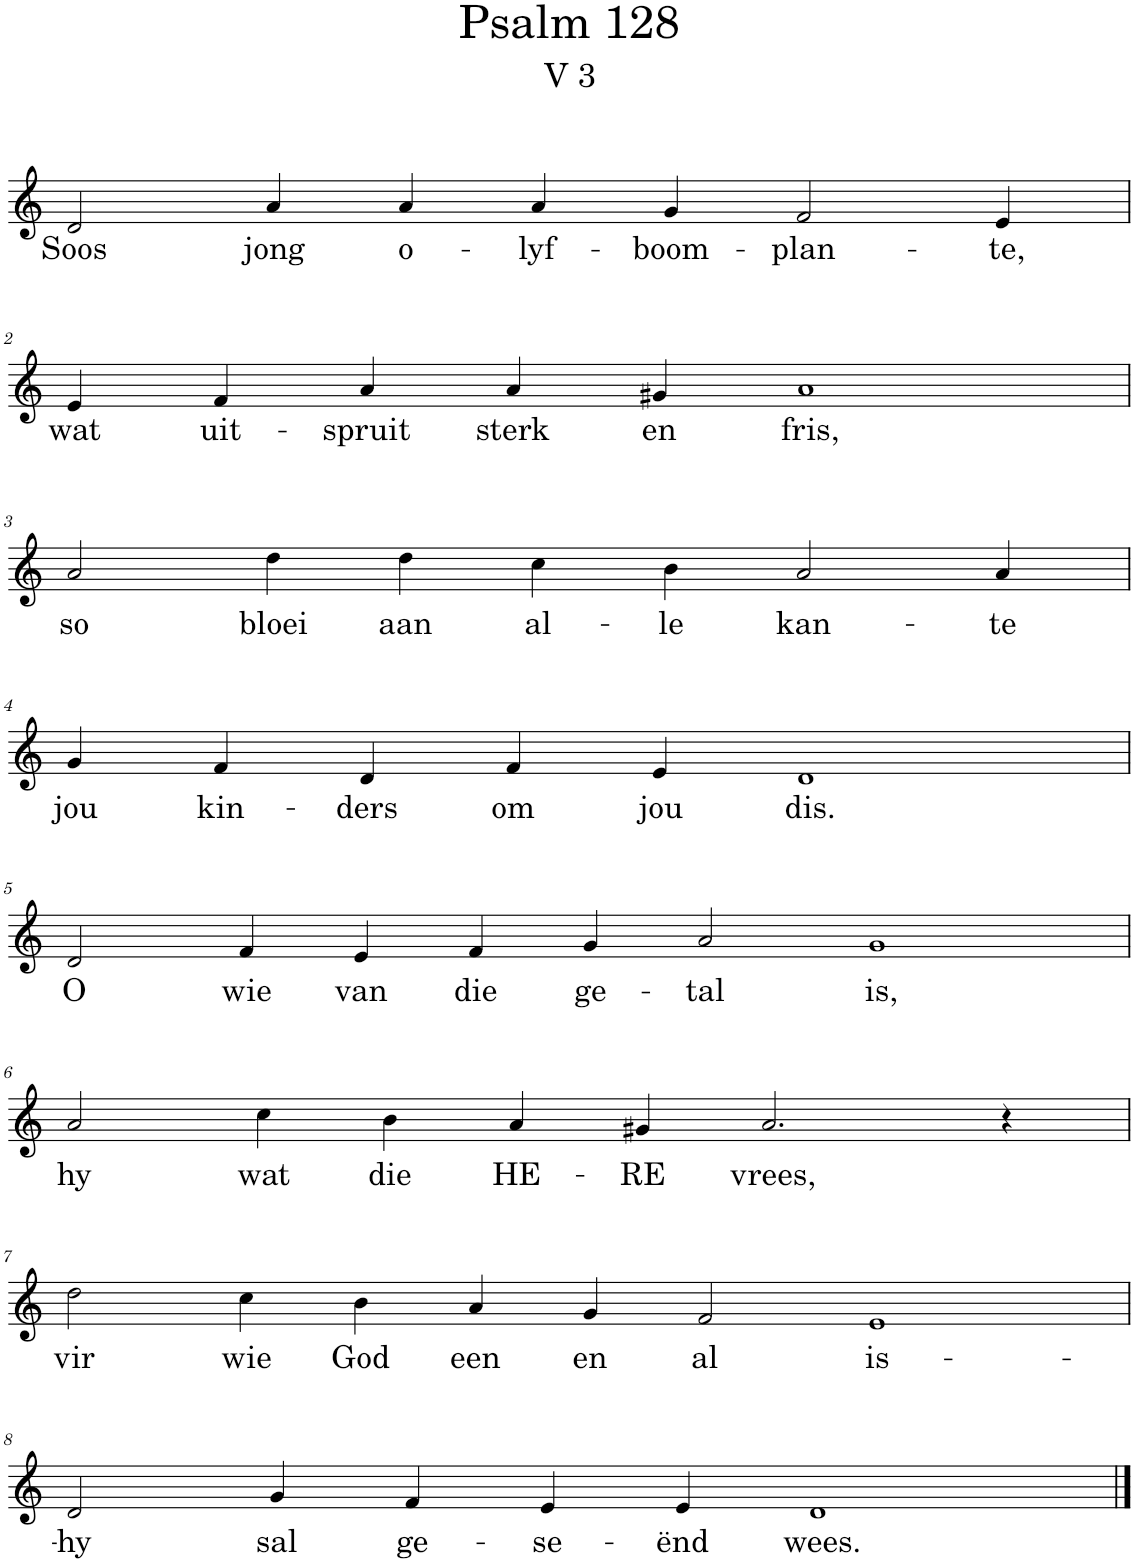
**kern	**text
*part1	*part1
*staff1	*staff1
*I"Pipe Organ	*
*I'Org.	*
*clefG2	*
*k[]	*
*M9/4	*
=1	=1
!	!LO:LY:b
2d/	Soos
!	!LO:LY:b
4a/	jong
!	!LO:LY:b
4a/	o-
!	!LO:LY:b
4a/	-lyf-
!	!LO:LY:b
4g/	-boom-
!	!LO:LY:b
2f/	-plan-
!	!LO:LY:b
4e/	-te,
!!LO:LB:g=z
=2	=2
!	!LO:LY:b
4e/	wat
!	!LO:LY:b
4f/	uit-
!	!LO:LY:b
4a/	-spruit
!	!LO:LY:b
4a/	sterk
!	!LO:LY:b
4g#X/	en
!	!LO:LY:b
1a	fris,
!!LO:LB:g=z
=3	=3
!	!LO:LY:b
2a/	so
!	!LO:LY:b
4dd\	bloei
!	!LO:LY:b
4dd\	aan
!	!LO:LY:b
4cc\	al-
!	!LO:LY:b
4b\	-le
!	!LO:LY:b
2a/	kan-
!	!LO:LY:b
4a/	-te
!!LO:LB:g=z
=4	=4
!	!LO:LY:b
4g/	jou
!	!LO:LY:b
4f/	kin-
!	!LO:LY:b
4d/	-ders
!	!LO:LY:b
4f/	om
!	!LO:LY:b
4e/	jou
!	!LO:LY:b
1d	dis.
!!LO:LB:g=z
=5	=5
*M12/4	*
!	!LO:LY:b
2d/	O
!	!LO:LY:b
4f/	wie
!	!LO:LY:b
4e/	van
!	!LO:LY:b
4f/	die
!	!LO:LY:b
4g/	ge-
!	!LO:LY:b
2a/	-tal
!	!LO:LY:b
1g	is,
!!LO:LB:g=z
=6	=6
*M10/4	*
!	!LO:LY:b
2a/	hy
!	!LO:LY:b
4cc\	wat
!	!LO:LY:b
4b\	die
!	!LO:LY:b
4a/	HE-
!	!LO:LY:b
4g#X/	-RE
!	!LO:LY:b
2.a/	vrees,
4r	.
!!LO:LB:g=z
=7	=7
*M12/4	*
!	!LO:LY:b
2dd\	vir
!	!LO:LY:b
4cc\	wie
!	!LO:LY:b
4b\	God
!	!LO:LY:b
4a/	een
!	!LO:LY:b
4g/	en
!	!LO:LY:b
2f/	al
!	!LO:LY:b
1e	is-
!!LO:LB:g=z
=8	=8
*M10/4	*
!	!LO:LY:b
2d/	-hy
!	!LO:LY:b
4g/	sal
!	!LO:LY:b
4f/	ge-
!	!LO:LY:b
4e/	-se-
!	!LO:LY:b
4e/	-ënd
!	!LO:LY:b
1d	wees.
==	==
*-	*-
